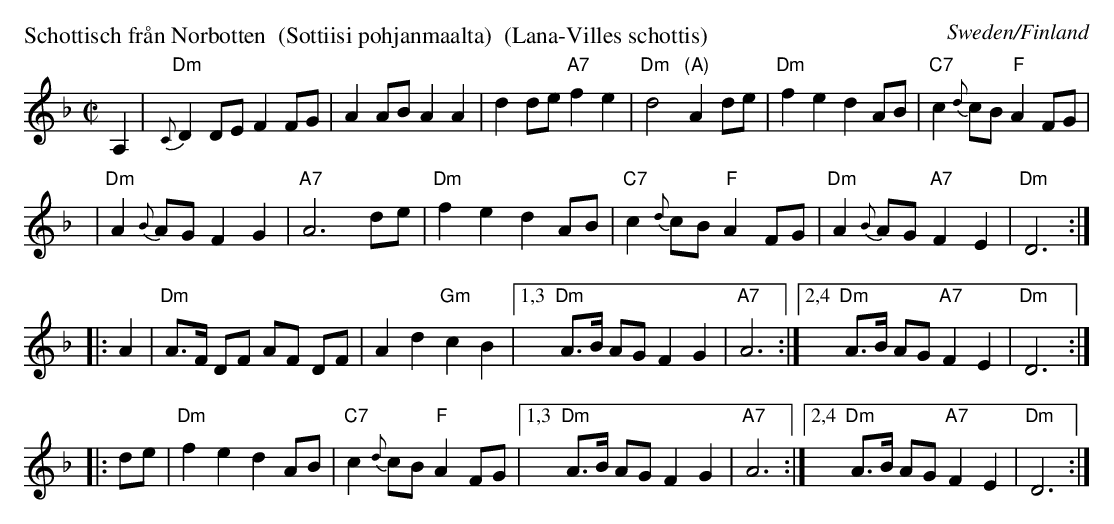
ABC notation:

X:1
P: Schottisch fr\aan Norbotten  (Sottiisi pohjanmaalta)  (Lana-Villes schottis)
O: Sweden/Finland
M: C|
L: 1/8
K: Dm
A,2 \
| "Dm"{C}D2 DE F2 FG | A2 AB A2 A2 | d2 de "A7"f2 e2 | "Dm"d4 "(A)"A2 de | "Dm"f2 e2 d2 AB | "C7"c2 {d}cB "F"A2 FG |
y3\
| "Dm"A2 {B}AG F2 G2 | "A7"A6 de | "Dm"f2 e2 d2 AB | "C7"c2 {d}cB "F"A2 FG | "Dm"A2 {B}AG "A7"F2 E2 | "Dm"D6 :|
|: A2 \
| "Dm"A>F DF AF DF | A2 d2 "Gm"c2 B2 |1,3 "Dm"A>B AG F2 G2 | "A7"A6 :|2,4 "Dm"A>B AG "A7"F2 E2 | "Dm"D6 :|
|: de \
| "Dm"f2 e2 d2 AB | "C7"c2 {d}cB "F"A2 FG |1,3 "Dm"A>B AG F2 G2 | "A7"A6 :|2,4 "Dm"A>B AG "A7"F2 E2 | "Dm"D6 :|
